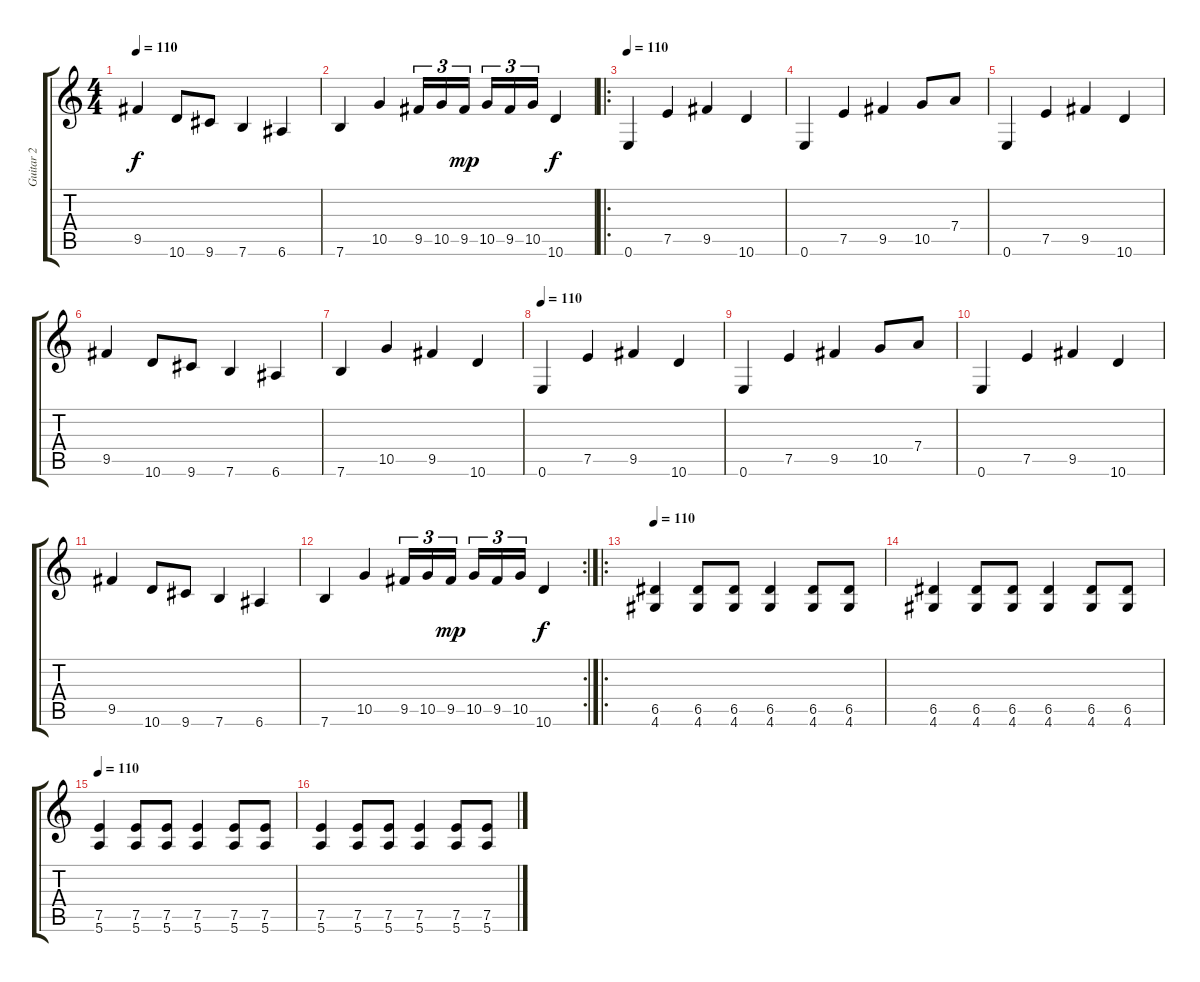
\track ("Guitar 2" "Guitar 2") {instrument distortionguitar}
\staff {score tabs}
\tuning (E4 B3 G3 D3 A2 E2) {hide}
\ts (4 4)
\tempo 110
\clef g2
\ks c
9.5.4{dy f} 10.6.8 9.6.8 7.6.4 6.6.4 |
7.6.4 10.5.4 9.5.16{tu (3 2)} 10.5.16{tu (3 2)} 9.5.16{tu (3 2) dy mp} 10.5.16{tu (3 2)} 9.5.16{tu (3 2)} 10.5.16{tu (3 2)} 10.6.4{dy f} |
\ro
\tempo 110
0.6.4{volume 14} 7.5.4 9.5.4 10.6.4 |
0.6.4 7.5.4 9.5.4 10.5.8 7.4.8 |
0.6.4 7.5.4 9.5.4 10.6.4 |
9.5.4 10.6.8 9.6.8 7.6.4 6.6.4 |
7.6.4 10.5.4 9.5.4 10.6.4 |
\tempo 110
0.6.4 7.5.4 9.5.4 10.6.4 |
0.6.4 7.5.4 9.5.4 10.5.8 7.4.8 |
0.6.4 7.5.4 9.5.4 10.6.4 |
9.5.4 10.6.8 9.6.8 7.6.4 6.6.4 |
\rc 2
7.6.4 10.5.4 9.5.16{tu (3 2)} 10.5.16{tu (3 2)} 9.5.16{tu (3 2) dy mp} 10.5.16{tu (3 2)} 9.5.16{tu (3 2)} 10.5.16{tu (3 2)} 10.6.4{dy f} |
\ro
\tempo 110
(6.5 4.6).4 (6.5 4.6).8 (6.5 4.6).8 (6.5 4.6).4 (6.5 4.6).8 (6.5 4.6).8 |
(6.5 4.6).4 (6.5 4.6).8 (6.5 4.6).8 (6.5 4.6).4 (6.5 4.6).8 (6.5 4.6).8 |
\tempo 110
(7.5 5.6).4 (7.5 5.6).8 (7.5 5.6).8 (7.5 5.6).4 (7.5 5.6).8 (7.5 5.6).8 |
(7.5 5.6).4 (7.5 5.6).8 (7.5 5.6).8 (7.5 5.6).4 (7.5 5.6).8 (7.5 5.6).8
